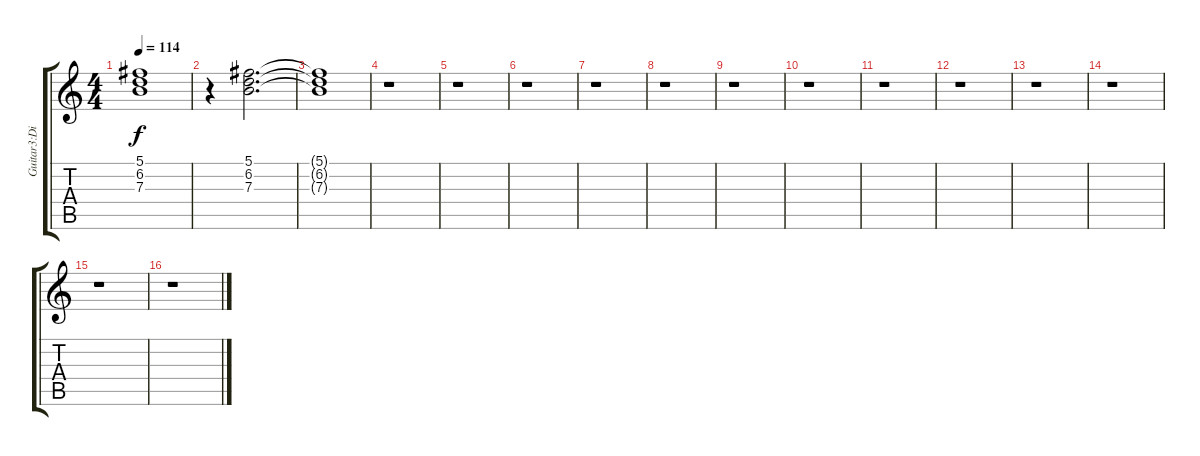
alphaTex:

\track ("Guitar3:Distortion<1 Half Down, 6th=B>" "Guitar3:Di") {instrument electricguitarclean}
\staff {score tabs}
\tuning (Db4 Ab3 E3 B2 Gb2 B1) {hide}
\ts (4 4)
\tempo 114
\clef g2
\ks c
(5.1 6.2 7.3).1{dy f} |
r.4 (5.1 6.2 7.3).2{d} |
(5.1{t} 6.2{t} 7.3{t}).1 |
r.1 |
r.1 |
r.1 |
r.1 |
r.1 |
r.1 |
r.1 |
r.1 |
r.1 |
r.1 |
r.1 |
r.1 |
r.1
